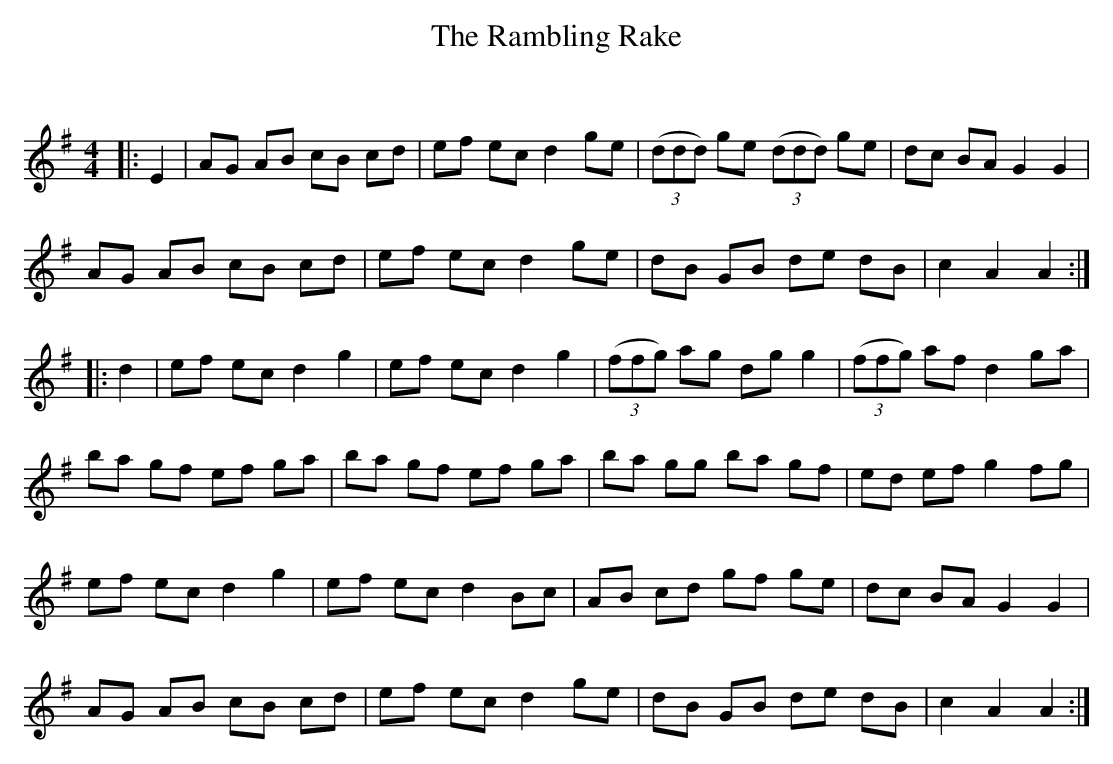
X:1
T: The Rambling Rake
C:
Q: 232
K:G
M:4/4
L:1/8
|:E2|AG AB cB cd|ef ec d2 ge|((3ddd) ge ((3ddd) ge|dc BA G2 G2|
AG AB cB cd|ef ec d2 ge|dB GB de dB|c2 A2 A2:|
|:d2|ef ec d2 g2|ef ec d2 g2|((3ffg) ag dg g2|((3ffg) af d2 ga|
ba gf ef ga|ba gf ef ga|ba gg ba gf|ed ef g2 fg|
ef ec d2 g2|ef ec d2 Bc|AB cd gf ge|dc BA G2 G2|
AG AB cB cd|ef ec d2 ge|dB GB de dB|c2 A2 A2:|
